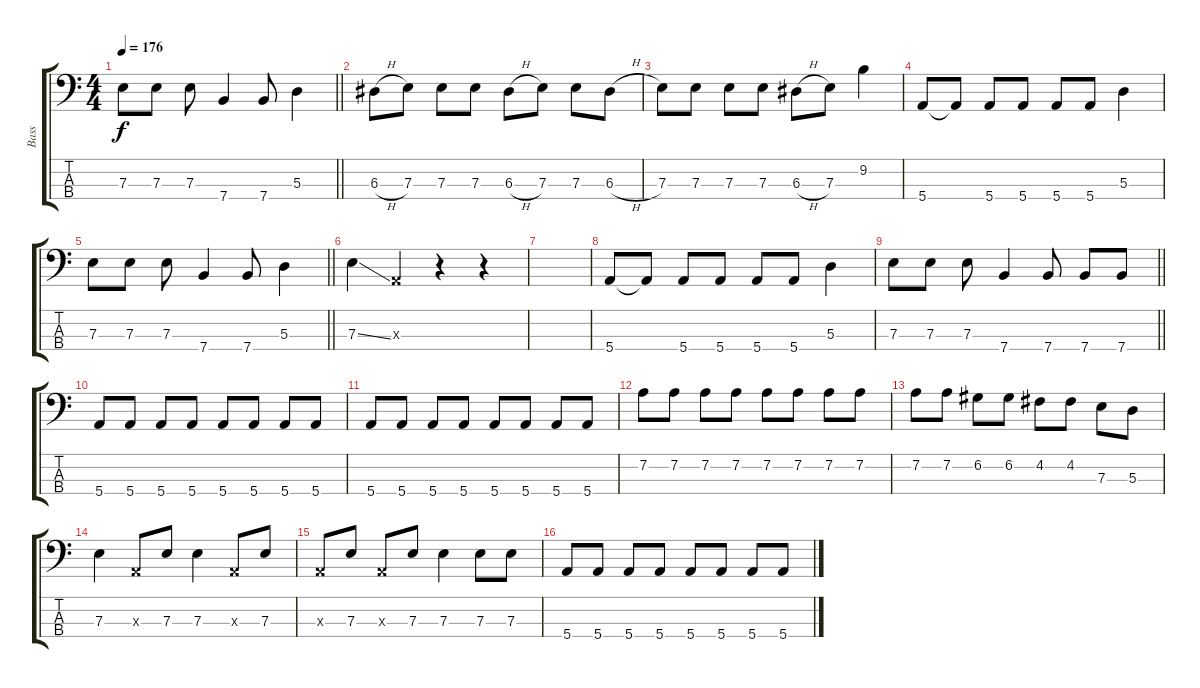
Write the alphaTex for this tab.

\track ("Bass" "Bass") {instrument electricbasspick}
\staff {score tabs}
\tuning (G2 D2 A1 E1) {hide}
\ts (4 4)
\tempo 176
\clef f4
\barLineRight lightlight
\ks c
7.3.8{dy f} 7.3.8 7.3.8 7.4.4 7.4.8 5.3.4 |
6.3{h}.8 7.3.8 7.3.8 7.3.8 6.3{h}.8 7.3.8 7.3.8 6.3{h}.8 |
7.3.8 7.3.8 7.3.8 7.3.8 6.3{h}.8 7.3.8 9.2.4 |
5.4.8 5.4{t}.8 5.4.8 5.4.8 5.4.8 5.4.8 5.3.4 |
\barLineRight lightlight
7.3.8 7.3.8 7.3.8 7.4.4 7.4.8 5.3.4 |
7.3{ss}.4 0.3{x}.4 r.4 r.4 |
|
5.4.8 5.4{t}.8 5.4.8 5.4.8 5.4.8 5.4.8 5.3.4 |
\barLineRight lightlight
7.3.8 7.3.8 7.3.8 7.4.4 7.4.8 7.4.8 7.4.8 |
5.4.8 5.4.8 5.4.8 5.4.8 5.4.8 5.4.8 5.4.8 5.4.8 |
5.4.8 5.4.8 5.4.8 5.4.8 5.4.8 5.4.8 5.4.8 5.4.8 |
7.2.8 7.2.8 7.2.8 7.2.8 7.2.8 7.2.8 7.2.8 7.2.8 |
7.2.8 7.2.8 6.2.8 6.2.8 4.2.8 4.2.8 7.3.8 5.3.8 |
7.3.4 0.3{x}.8 7.3.8 7.3.4 0.3{x}.8 7.3.8 |
0.3{x}.8 7.3.8 0.3{x}.8 7.3.8 7.3.4 7.3.8 7.3.8 |
5.4.8 5.4.8 5.4.8 5.4.8 5.4.8 5.4.8 5.4.8 5.4.8
